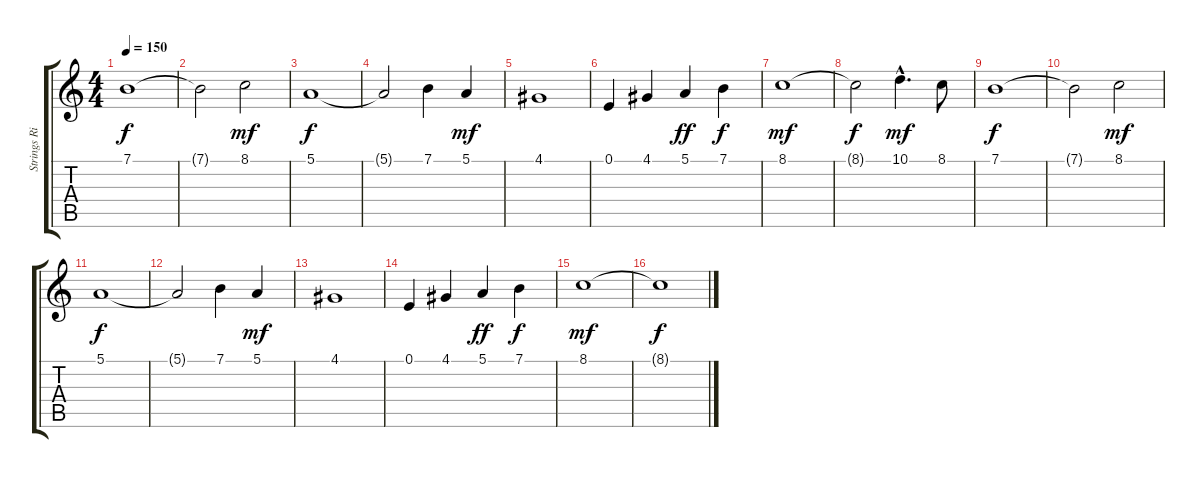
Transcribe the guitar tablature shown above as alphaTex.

\track ("Strings Right Hand" "Strings Ri") {instrument stringensemble1}
\staff {score tabs}
\tuning (E4 B3 G3 D3 A2 E2) {hide}
\ts (4 4)
\tempo 150
\clef g2
\ks c
7.1.1{dy f} |
7.1{t}.2 8.1.2{dy mf} |
5.1.1{dy f} |
5.1{t}.2 7.1.4 5.1.4{dy mf} |
4.1.1 |
0.1.4 4.1.4 5.1.4{dy ff} 7.1.4{dy f} |
8.1.1{dy mf} |
8.1{t}.2{dy f} 10.1{hac}.4{d dy mf} 8.1.8 |
7.1.1{dy f} |
7.1{t}.2 8.1.2{dy mf} |
5.1.1{dy f} |
5.1{t}.2 7.1.4 5.1.4{dy mf} |
4.1.1 |
0.1.4 4.1.4 5.1.4{dy ff} 7.1.4{dy f} |
8.1.1{dy mf} |
8.1{t}.1{dy f}
